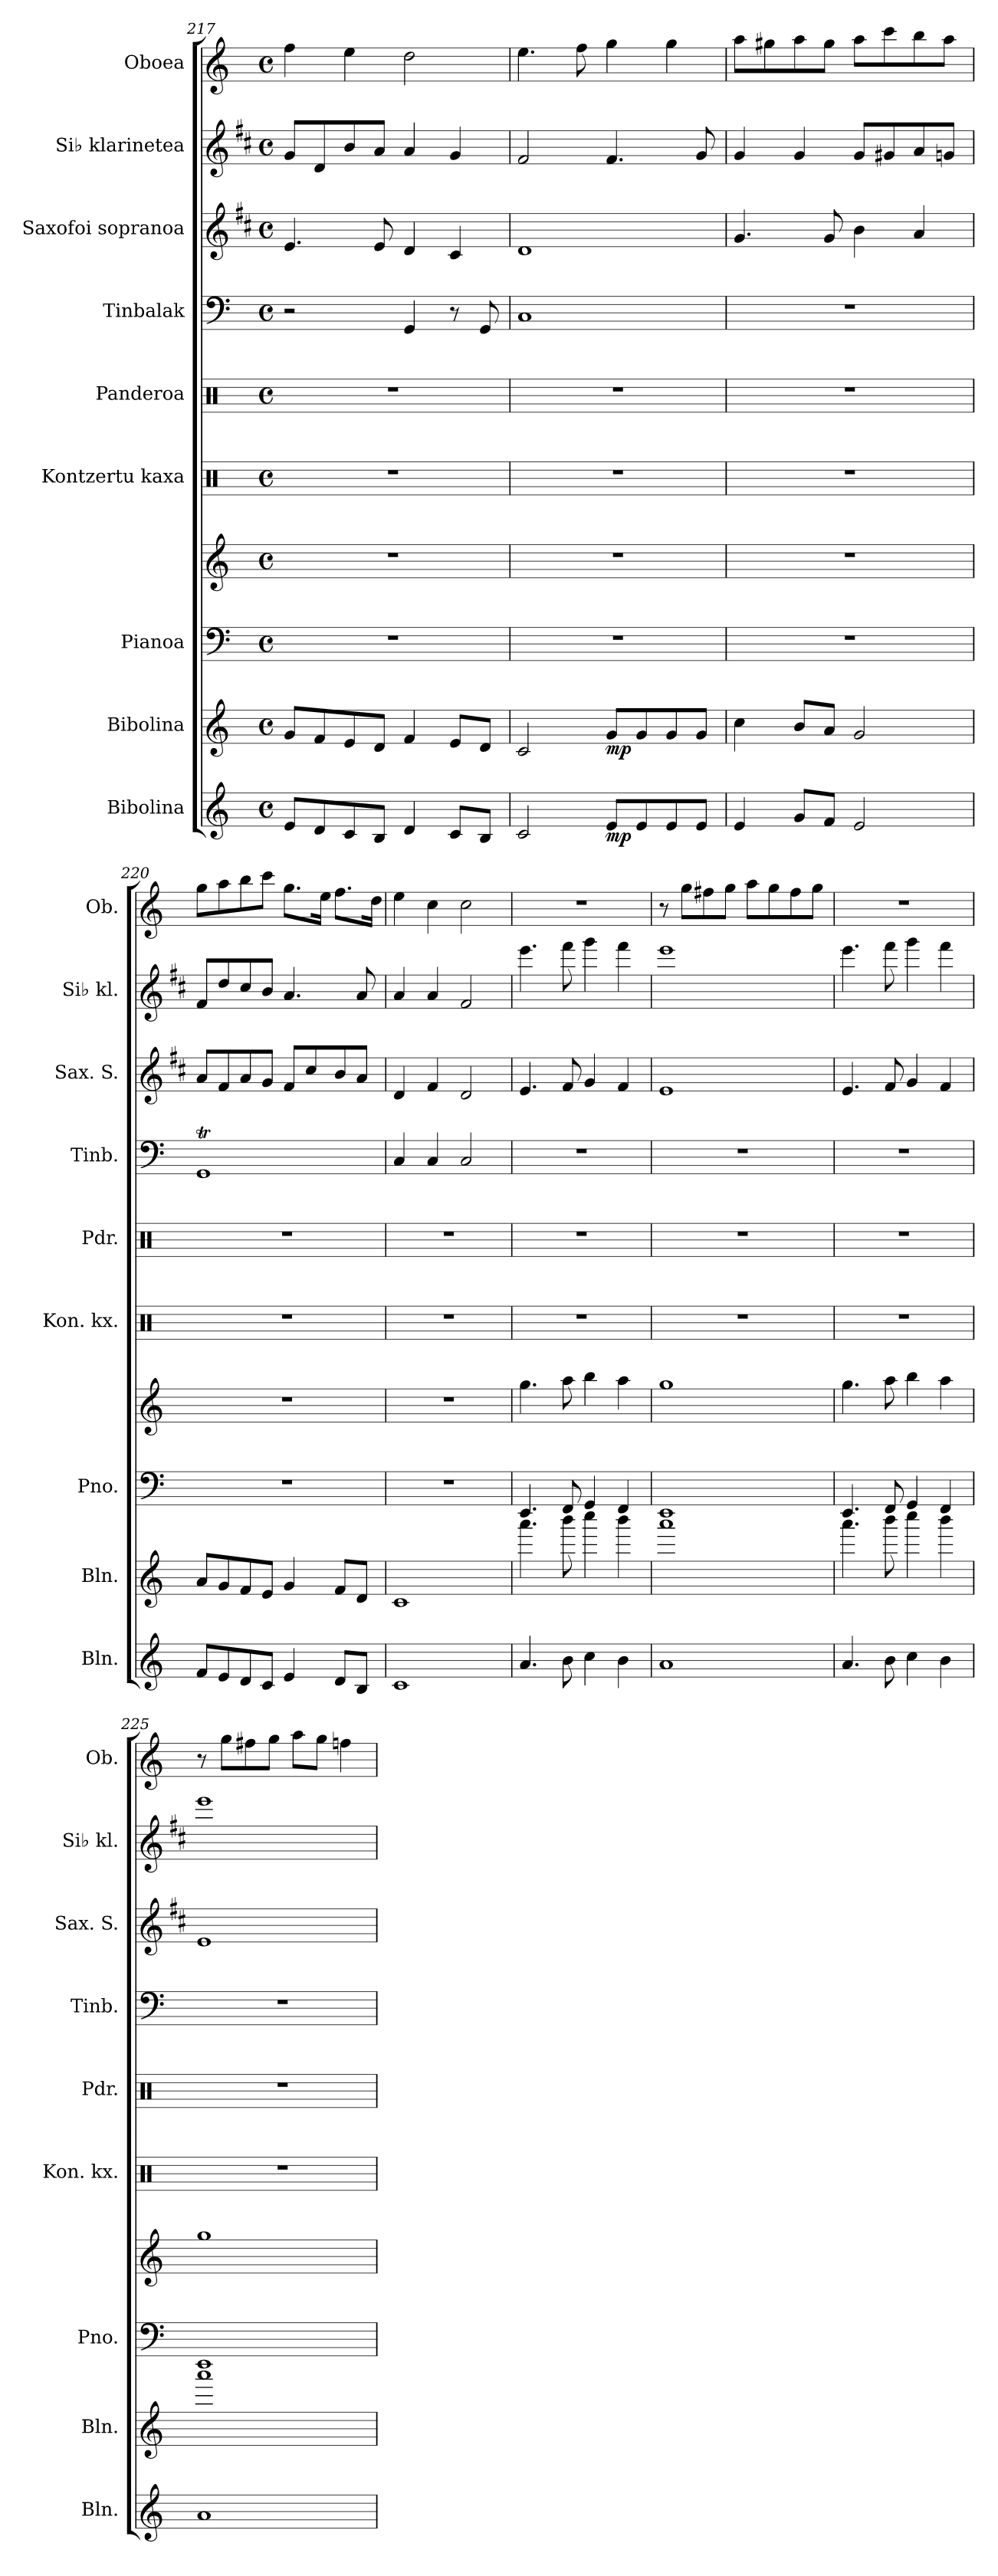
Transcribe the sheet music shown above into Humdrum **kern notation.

**kern	**dynam	**kern	**dynam	**kern	**kern	**kern	**kern	**kern	**kern	**kern	**kern
*part9	*part9	*part8	*part8	*part7	*part7	*part6	*part5	*part4	*part3	*part2	*part1
*staff10	*staff10	*staff9	*staff9	*staff8	*staff7	*staff6	*staff5	*staff4	*staff3	*staff2	*staff1
*I"Bibolina	*	*I"Bibolina	*	*I"Pianoa	*	*I"Kontzertu kaxa	*I"Panderoa	*I"Tinbalak	*I"Saxofoi sopranoa	*I"Si♭ klarinetea	*I"Oboea
*I'Bln.	*	*I'Bln.	*	*I'Pno.	*	*I'Kon. kx.	*I'Pdr.	*I'Tinb.	*I'Sax. S.	*I'Si♭ kl.	*I'Ob.
*clefG2	*	*clefG2	*	*clefF4	*clefG2	*clefX	*clefX	*clefF4	*clefG2	*clefG2	*clefG2
*	*	*	*	*	*	*	*	*	*ITrd1c2	*ITrd1c2	*
*k[]	*	*k[]	*	*k[]	*k[]	*k[]	*k[]	*k[]	*k[]	*k[]	*k[]
*M4/4	*	*M4/4	*	*M4/4	*M4/4	*M4/4	*M4/4	*M4/4	*M4/4	*M4/4	*M4/4
*met(c)	*	*met(c)	*	*met(c)	*met(c)	*met(c)	*met(c)	*met(c)	*met(c)	*met(c)	*met(c)
=217	=217	=217	=217	=217	=217	=217	=217	=217	=217	=217	=217
8e/L	.	8g/L	.	1r	1r	1r	1r	2r	4.d/	8f/L	4ff\
8d/	.	8f/	.	.	.	.	.	.	.	8c/	.
8c/	.	8e/	.	.	.	.	.	.	.	8a/	4ee\
8B/J	.	8d/J	.	.	.	.	.	.	8d/	8g/J	.
4d/	.	4f/	.	.	.	.	.	4GG/	4c/	4g/	2dd\
8c/L	.	8e/L	.	.	.	.	.	8r	4B/	4f/	.
8B/J	.	8d/J	.	.	.	.	.	8GG/	.	.	.
!!LO:PB:g=z
=218	=218	=218	=218	=218	=218	=218	=218	=218	=218	=218	=218
2c/	.	2c/	.	1r	1r	1r	1r	1C	1c	2e/	4.ee\
.	.	.	.	.	.	.	.	.	.	.	8ff\
!	!LO:DY:b	!	!LO:DY:b	!	!	!	!	!	!	!	!
8e/L	mp	8g/L	mp	.	.	.	.	.	.	4.e/	4gg\
8e/	.	8g/	.	.	.	.	.	.	.	.	.
8e/	.	8g/	.	.	.	.	.	.	.	.	4gg\
8e/J	.	8g/J	.	.	.	.	.	.	.	8f/	.
=219	=219	=219	=219	=219	=219	=219	=219	=219	=219	=219	=219
4e/	.	4cc\	.	1r	1r	1r	1r	1r	4.f/	4f/	8aa\L
.	.	.	.	.	.	.	.	.	.	.	8gg#X\
8g/L	.	8b/L	.	.	.	.	.	.	.	4f/	8aa\
8f/J	.	8a/J	.	.	.	.	.	.	8f/	.	8gg#\J
2e/	.	2g/	.	.	.	.	.	.	4a\	8f/L	8aa\L
.	.	.	.	.	.	.	.	.	.	8f#X/	8ccc\
.	.	.	.	.	.	.	.	.	4g/	8g/	8bb\
.	.	.	.	.	.	.	.	.	.	8fn/J	8aa\J
=220	=220	=220	=220	=220	=220	=220	=220	=220	=220	=220	=220
8f/L	.	8a/L	.	1r	1r	1r	1r	1GGT	8g/L	8e/L	8gg\L
8e/	.	8g/	.	.	.	.	.	.	8e/	8cc/	8aa\
8d/	.	8f/	.	.	.	.	.	.	8g/	8b/	8bb\
8c/J	.	8e/J	.	.	.	.	.	.	8f/J	8a/J	8ccc\J
4e/	.	4g/	.	.	.	.	.	.	8e/L	4.g/	8.gg\L
.	.	.	.	.	.	.	.	.	8b/	.	.
.	.	.	.	.	.	.	.	.	.	.	16ee\Jk
8d/L	.	8f/L	.	.	.	.	.	.	8a/	.	8.ff\L
8B/J	.	8d/J	.	.	.	.	.	.	8g/J	8g/	.
.	.	.	.	.	.	.	.	.	.	.	16dd\Jk
=221	=221	=221	=221	=221	=221	=221	=221	=221	=221	=221	=221
1c	.	1c	.	1r	1r	1r	1r	4C/	4c/	4g/	4ee\
.	.	.	.	.	.	.	.	4C/	4e/	4g/	4cc\
.	.	.	.	.	.	.	.	2C/	2c/	2e/	2cc\
=222	=222	=222	=222	=222	=222	=222	=222	=222	=222	=222	=222
4.a/	.	4.aaa\	.	4.EE/	4.gg\	1r	1r	1r	4.d/	4.ddd\	1r
8b\	.	8bbb\	.	8FF/	8aa\	.	.	.	8e/	8eee\	.
4cc\	.	4cccc\	.	4GG/	4bb\	.	.	.	4f/	4fff\	.
4b\	.	4bbb\	.	4FF/	4aa\	.	.	.	4e/	4eee\	.
!!LO:PB:g=z
=223	=223	=223	=223	=223	=223	=223	=223	=223	=223	=223	=223
1a	.	1aaa	.	1EE	1gg	1r	1r	1r	1d	1ddd	8r
.	.	.	.	.	.	.	.	.	.	.	8gg\L
.	.	.	.	.	.	.	.	.	.	.	8ff#X\
.	.	.	.	.	.	.	.	.	.	.	8gg\J
.	.	.	.	.	.	.	.	.	.	.	8aa\L
.	.	.	.	.	.	.	.	.	.	.	8gg\
.	.	.	.	.	.	.	.	.	.	.	8ff#\
.	.	.	.	.	.	.	.	.	.	.	8gg\J
=224	=224	=224	=224	=224	=224	=224	=224	=224	=224	=224	=224
4.a/	.	4.aaa\	.	4.EE/	4.gg\	1r	1r	1r	4.d/	4.ddd\	1r
8b\	.	8bbb\	.	8FF/	8aa\	.	.	.	8e/	8eee\	.
4cc\	.	4cccc\	.	4GG/	4bb\	.	.	.	4f/	4fff\	.
4b\	.	4bbb\	.	4FF/	4aa\	.	.	.	4e/	4eee\	.
=225	=225	=225	=225	=225	=225	=225	=225	=225	=225	=225	=225
1a	.	1aaa	.	1EE	1gg	1r	1r	1r	1d	1ddd	8r
.	.	.	.	.	.	.	.	.	.	.	8gg\L
.	.	.	.	.	.	.	.	.	.	.	8ff#X\
.	.	.	.	.	.	.	.	.	.	.	8gg\J
.	.	.	.	.	.	.	.	.	.	.	8aa\L
.	.	.	.	.	.	.	.	.	.	.	8gg\J
.	.	.	.	.	.	.	.	.	.	.	4ffn\
=	=	=	=	=	=	=	=	=	=	=	=
*-	*-	*-	*-	*-	*-	*-	*-	*-	*-	*-	*-
